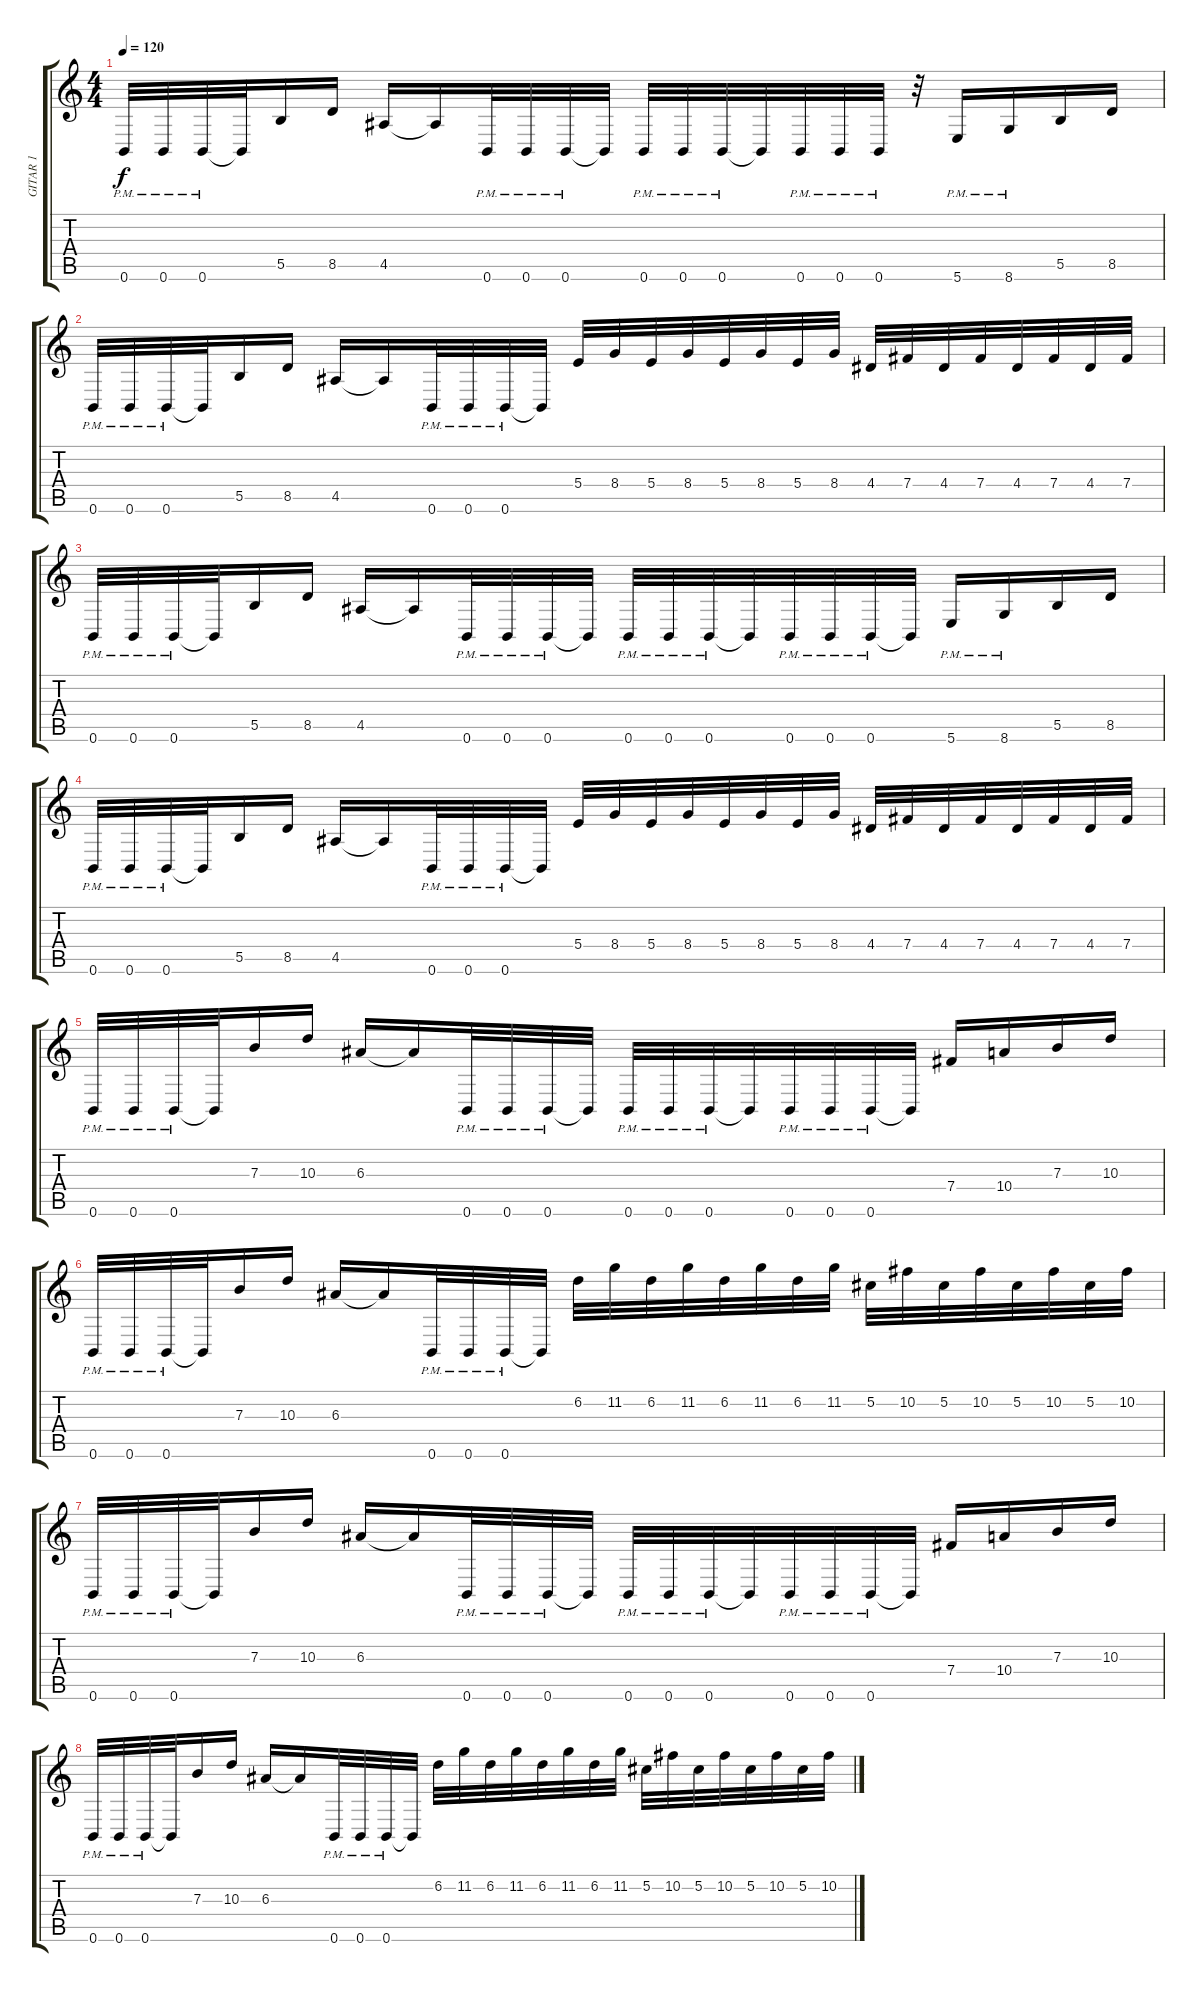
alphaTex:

\track ("GITAR 1" "GITAR 1") {instrument distortionguitar}
\staff {score tabs}
\tuning (Db4 Ab3 E3 B2 Gb2 B1) {hide}
\ts (4 4)
\tempo 120
\clef g2
\ks c
0.6{pm}.32{dy f} 0.6{pm}.32 0.6{pm}.32 0.6{t}.32 5.5.16 8.5.16 4.5.16 4.5{t}.16 0.6{pm}.32 0.6{pm}.32 0.6{pm}.32 0.6{t}.32 0.6{pm}.32 0.6{pm}.32 0.6{pm}.32 0.6{t}.32 0.6{pm}.32 0.6{pm}.32 0.6{pm}.32 r.32 5.6{pm}.16 8.6{pm}.16 5.5.16 8.5.16 |
0.6{pm}.32 0.6{pm}.32 0.6{pm}.32 0.6{t}.32 5.5.16 8.5.16 4.5.16 4.5{t}.16 0.6{pm}.32 0.6{pm}.32 0.6{pm}.32 0.6{t}.32 5.4.32 8.4.32 5.4.32 8.4.32 5.4.32 8.4.32 5.4.32 8.4.32 4.4.32 7.4.32 4.4.32 7.4.32 4.4.32 7.4.32 4.4.32 7.4.32 |
0.6{pm}.32 0.6{pm}.32 0.6{pm}.32 0.6{t}.32 5.5.16 8.5.16 4.5.16 4.5{t}.16 0.6{pm}.32 0.6{pm}.32 0.6{pm}.32 0.6{t}.32 0.6{pm}.32 0.6{pm}.32 0.6{pm}.32 0.6{t}.32 0.6{pm}.32 0.6{pm}.32 0.6{pm}.32 0.6{t}.32 5.6{pm}.16 8.6{pm}.16 5.5.16 8.5.16 |
0.6{pm}.32 0.6{pm}.32 0.6{pm}.32 0.6{t}.32 5.5.16 8.5.16 4.5.16 4.5{t}.16 0.6{pm}.32 0.6{pm}.32 0.6{pm}.32 0.6{t}.32 5.4.32 8.4.32 5.4.32 8.4.32 5.4.32 8.4.32 5.4.32 8.4.32 4.4.32 7.4.32 4.4.32 7.4.32 4.4.32 7.4.32 4.4.32 7.4.32 |
0.6{pm}.32 0.6{pm}.32 0.6{pm}.32 0.6{t}.32 7.3.16 10.3.16 6.3.16 6.3{t}.16 0.6{pm}.32 0.6{pm}.32 0.6{pm}.32 0.6{t}.32 0.6{pm}.32 0.6{pm}.32 0.6{pm}.32 0.6{t}.32 0.6{pm}.32 0.6{pm}.32 0.6{pm}.32 0.6{t}.32 7.4.16 10.4.16 7.3.16 10.3.16 |
0.6{pm}.32 0.6{pm}.32 0.6{pm}.32 0.6{t}.32 7.3.16 10.3.16 6.3.16 6.3{t}.16 0.6{pm}.32 0.6{pm}.32 0.6{pm}.32 0.6{t}.32 6.2.32 11.2.32 6.2.32 11.2.32 6.2.32 11.2.32 6.2.32 11.2.32 5.2.32 10.2.32 5.2.32 10.2.32 5.2.32 10.2.32 5.2.32 10.2.32 |
0.6{pm}.32 0.6{pm}.32 0.6{pm}.32 0.6{t}.32 7.3.16 10.3.16 6.3.16 6.3{t}.16 0.6{pm}.32 0.6{pm}.32 0.6{pm}.32 0.6{t}.32 0.6{pm}.32 0.6{pm}.32 0.6{pm}.32 0.6{t}.32 0.6{pm}.32 0.6{pm}.32 0.6{pm}.32 0.6{t}.32 7.4.16 10.4.16 7.3.16 10.3.16 |
0.6{pm}.32 0.6{pm}.32 0.6{pm}.32 0.6{t}.32 7.3.16 10.3.16 6.3.16 6.3{t}.16 0.6{pm}.32 0.6{pm}.32 0.6{pm}.32 0.6{t}.32 6.2.32 11.2.32 6.2.32 11.2.32 6.2.32 11.2.32 6.2.32 11.2.32 5.2.32 10.2.32 5.2.32 10.2.32 5.2.32 10.2.32 5.2.32 10.2.32
